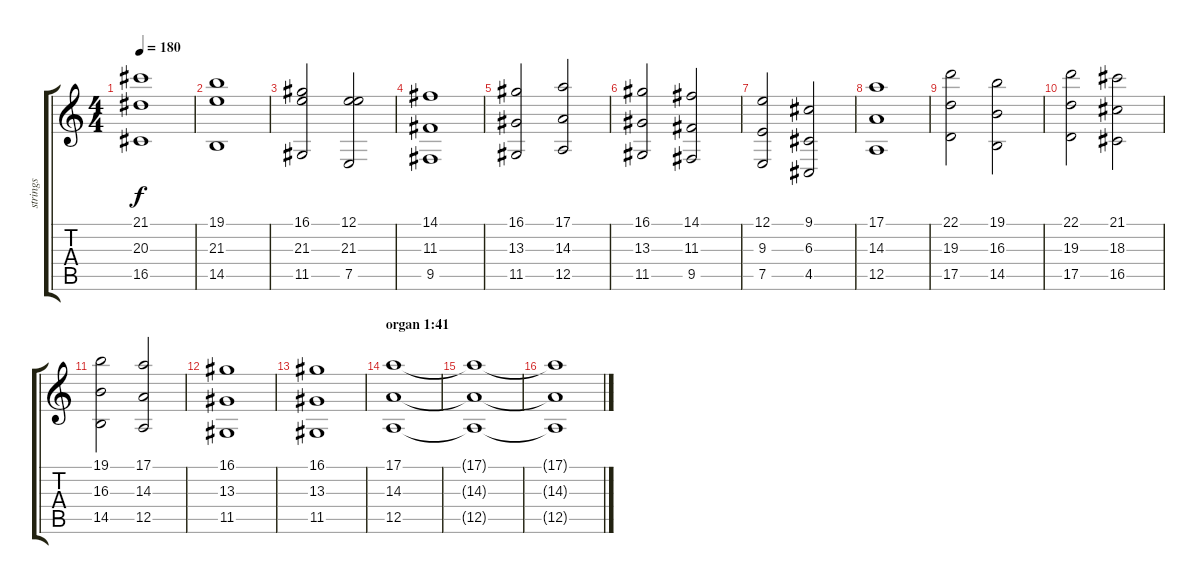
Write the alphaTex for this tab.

\track ("strings" "strings") {instrument stringensemble1}
\staff {score tabs}
\tuning (E4 B3 G3 D3 A2 E2) {hide}
\ts (4 4)
\tempo 180
\clef g2
\ks c
(21.1{t} 20.3 16.5{t}).1{dy f} |
(19.1 21.3 14.5).1 |
(16.1 21.3 11.5).2 (12.1 21.3 7.5).2 |
(14.1 11.3 9.5).1 |
(16.1 13.3 11.5).2 (17.1 14.3 12.5).2 |
(16.1 13.3 11.5).2 (14.1 11.3 9.5).2 |
(12.1 9.3 7.5).2 (9.1 6.3 4.5).2 |
(17.1 14.3 12.5).1 |
(22.1 19.3 17.5).2 (19.1 16.3 14.5).2 |
(22.1 19.3 17.5).2 (21.1 18.3 16.5).2 |
(19.1 16.3 14.5).2 (17.1 14.3 12.5).2 |
(16.1 13.3 11.5).1 |
(16.1 13.3 11.5).1 |
\section ("" "organ 1:41")
(17.1 14.3 12.5).1{volume 2} |
(17.1{t} 14.3{t} 12.5{t}).1 |
(17.1{t} 14.3{t} 12.5{t}).1
